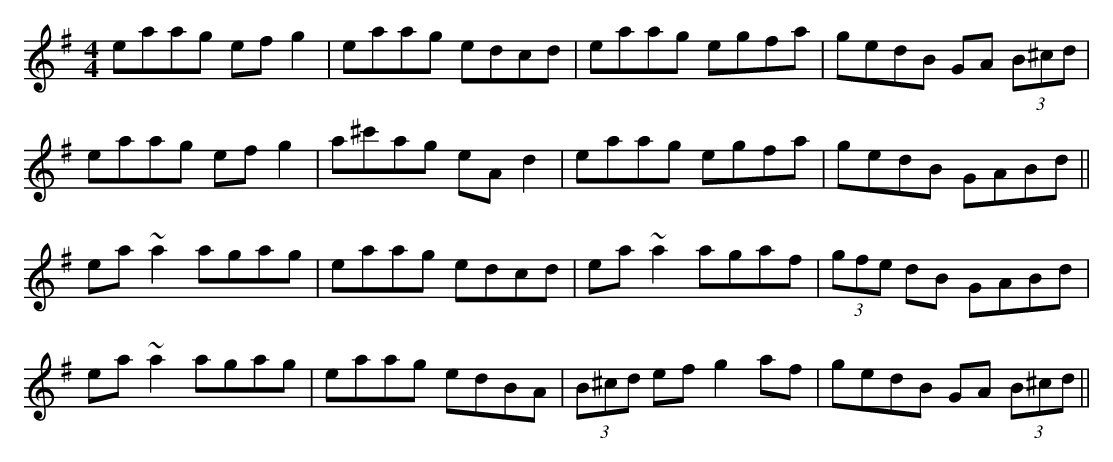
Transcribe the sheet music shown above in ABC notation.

X:1
M:4/4
K:Ador
eaag efg2|eaag edcd|eaag egfa|gedB GA (3B^cd|
eaag efg2|a^c'ag eAd2|eaag egfa|gedB GABd||
ea~a2 agag|eaag edcd|ea~a2 agaf|(3gfe dB GABd|
ea~a2 agag|eaag edBA|(3B^cd ef g2af|gedB GA (3B^cd||
